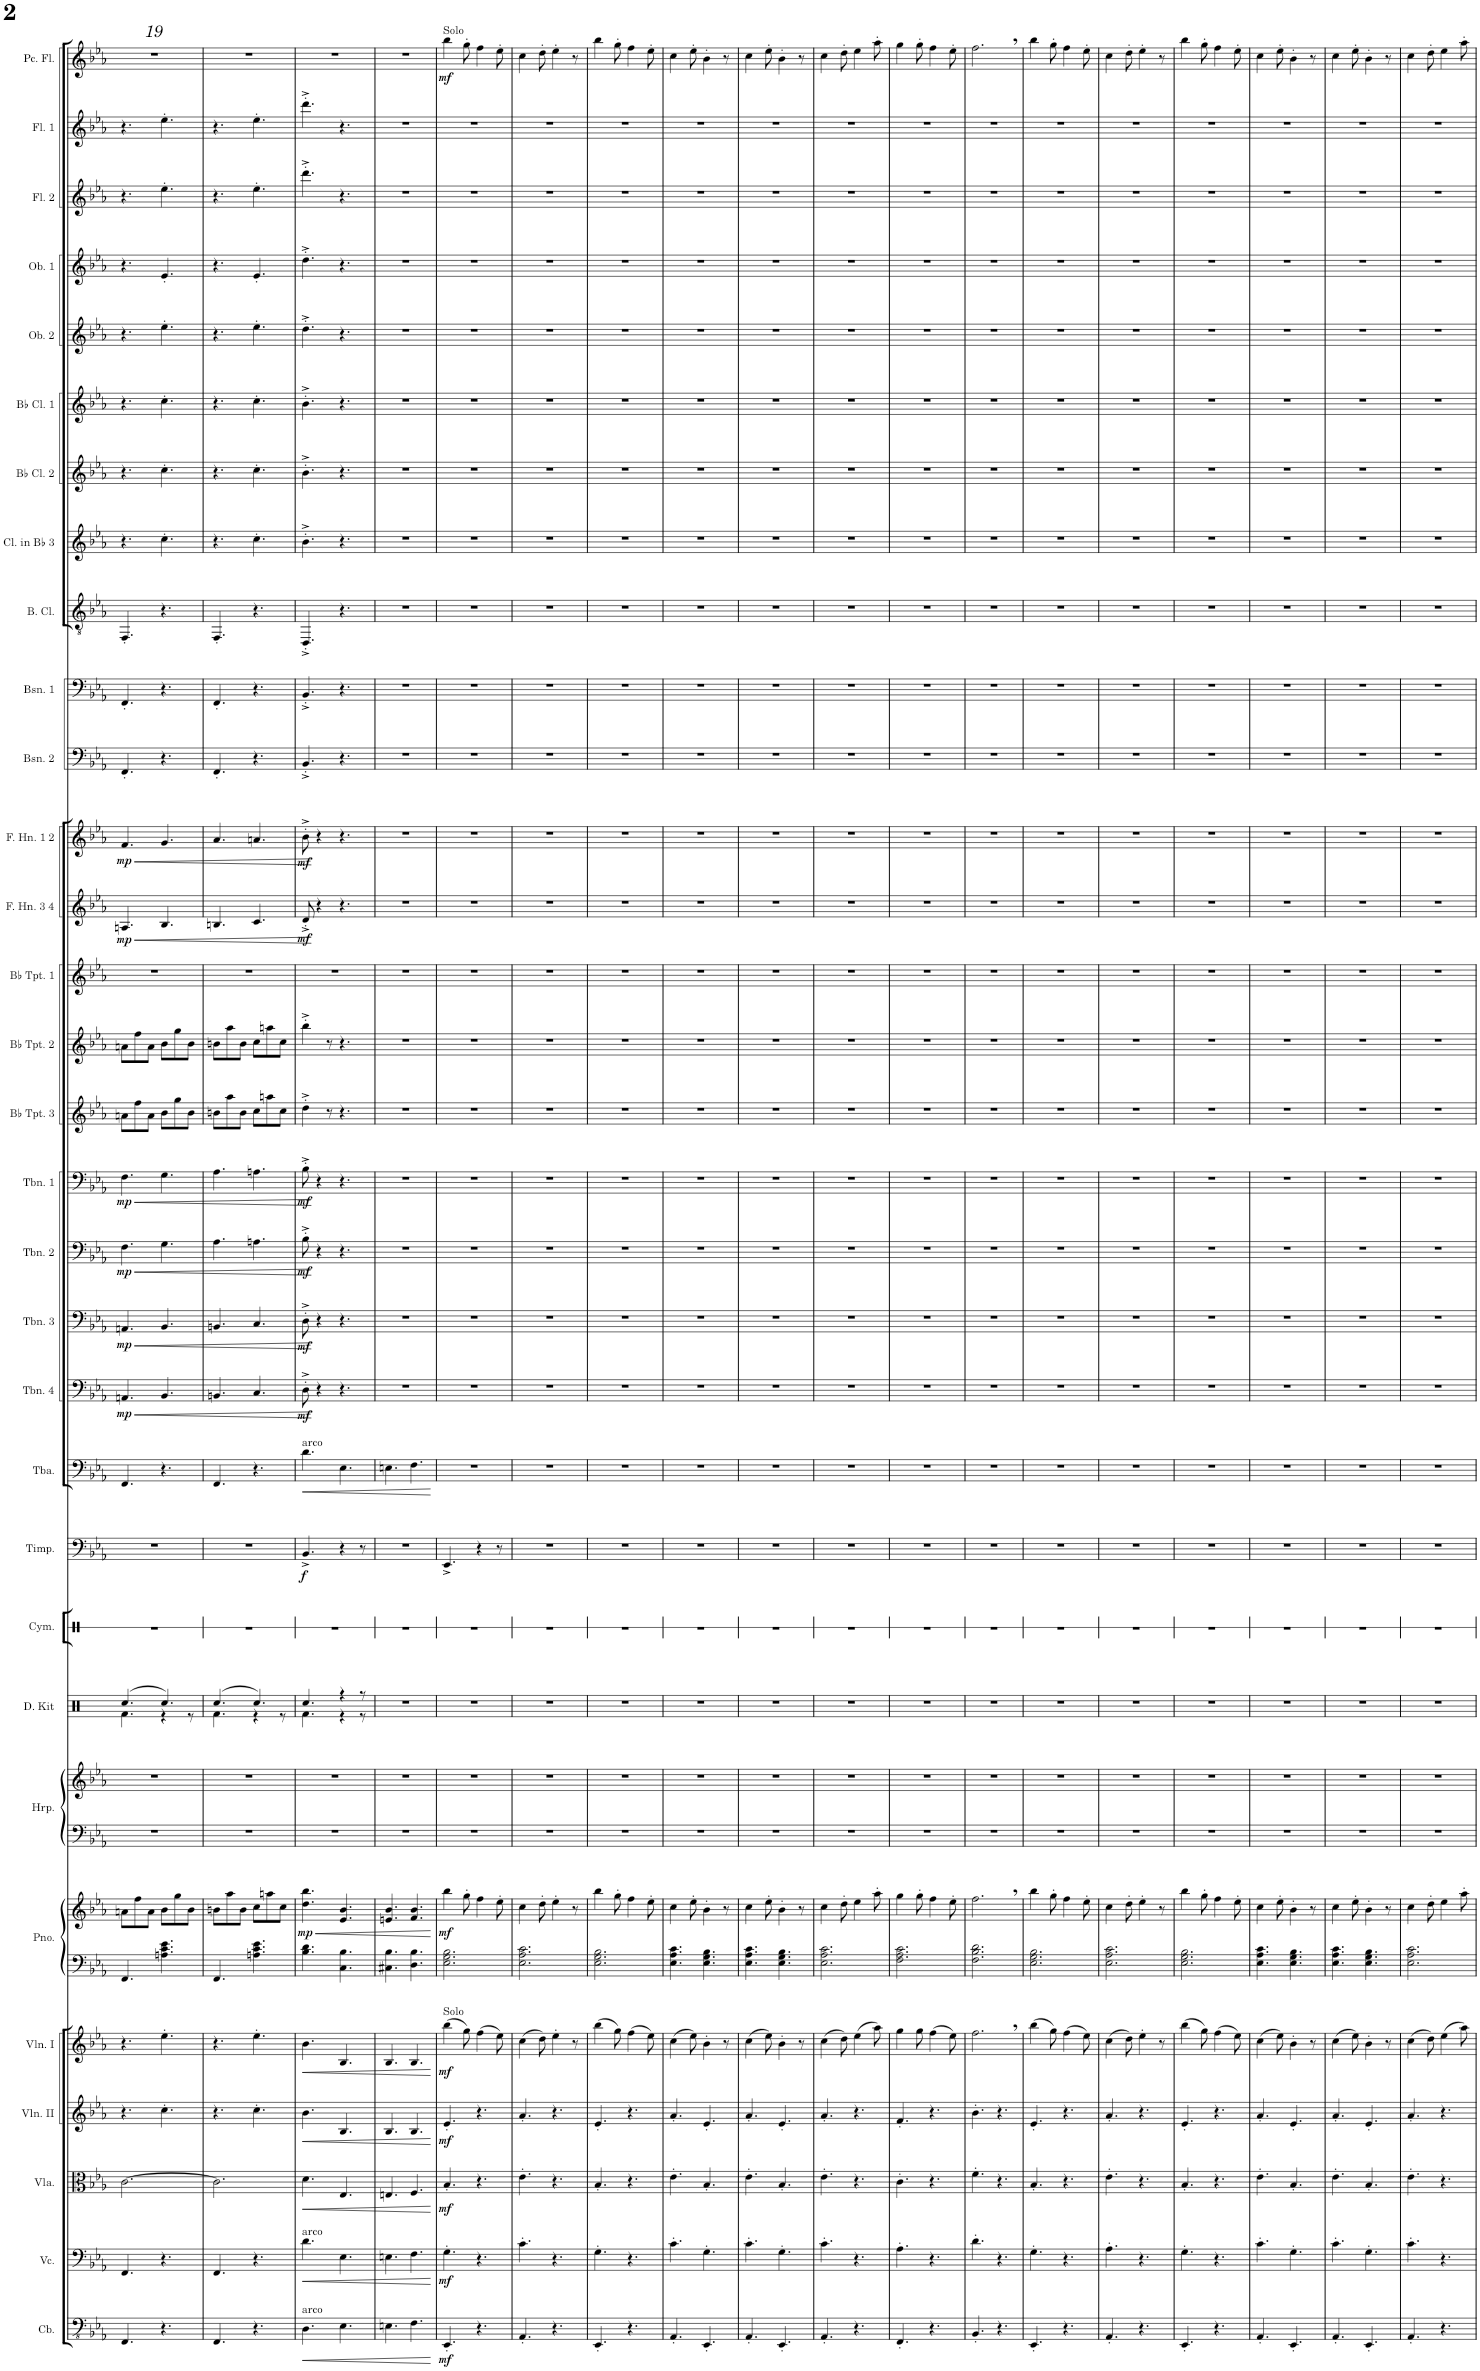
**kern	**dynam	**kern	**dynam	**kern	**dynam	**kern	**dynam	**kern	**dynam	**kern	**kern	**dynam	**kern	**kern	**kern	**kern	**kern	**dynam	**kern	**dynam	**kern	**dynam	**kern	**dynam	**kern	**dynam	**kern	**dynam	**kern	**kern	**kern	**kern	**dynam	**kern	**dynam	**kern	**kern	**kern	**kern	**kern	**kern	**kern	**kern	**kern	**kern	**kern	**dynam
*part31	*part31	*part30	*part30	*part29	*part29	*part28	*part28	*part27	*part27	*part26	*part26	*part26	*part25	*part25	*part24	*part23	*part22	*part22	*part21	*part21	*part20	*part20	*part19	*part19	*part18	*part18	*part17	*part17	*part16	*part15	*part14	*part13	*part13	*part12	*part12	*part11	*part10	*part9	*part8	*part7	*part6	*part5	*part4	*part3	*part2	*part1	*part1
*staff33	*staff33	*staff32	*staff32	*staff31	*staff31	*staff30	*staff30	*staff29	*staff29	*staff28	*staff27	*staff27/28	*staff26	*staff25	*staff24	*staff23	*staff22	*staff22	*staff21	*staff21	*staff20	*staff20	*staff19	*staff19	*staff18	*staff18	*staff17	*staff17	*staff16	*staff15	*staff14	*staff13	*staff13	*staff12	*staff12	*staff11	*staff10	*staff9	*staff8	*staff7	*staff6	*staff5	*staff4	*staff3	*staff2	*staff1	*staff1
*I"Contrabass	*	*I"Violoncello	*	*I"Viola	*	*I"Violin II	*	*I"Violin I	*	*I"Piano	*	*	*I"Harp	*	*I"Drum Kit	*I"Cymbals	*I"Timpani	*	*I"Tuba	*	*I"Trombone 4	*	*I"Trombone 3	*	*I"Trombone 2	*	*I"Trombone 1	*	*I"Bb Trumpet 3	*I"Bb Trumpet 2	*I"Bb Trumpet 1	*I"Horn in F 3 4	*	*I"Horn in F 1 2	*	*I"Bassoon 2	*I"Bassoon 1	*I"Bass Clarinet	*I"Clarinet in Bb 3	*I"Bb Clarinet 2	*I"Bb Clarinet 1	*I"Oboe 2	*I"Oboe 1	*I"Flute 2	*I"Flute 1	*I"Piccolo/Flute	*
*I'Cb.	*	*I'Vc.	*	*I'Vla.	*	*I'Vln. II	*	*I'Vln. I	*	*I'Pno.	*	*	*I'Hrp.	*	*I'D. Kit	*I'Cym.	*I'Timp.	*	*I'Tba.	*	*I'Tbn. 4	*	*I'Tbn. 3	*	*I'Tbn. 2	*	*I'Tbn. 1	*	*I'Bb Tpt. 3	*I'Bb Tpt. 2	*I'Bb Tpt. 1	*	*	*	*	*I'Bsn. 2	*I'Bsn. 1	*I'B. Cl.	*I'Cl. in Bb 3	*I'Bb Cl. 2	*I'Bb Cl. 1	*I'Ob. 2	*I'Ob. 1	*I'Fl. 2	*I'Fl. 1	*I'Pc. Fl.	*
!!LO:PB:g=z
*clefFv4	*	*clefF4	*	*clefC3	*	*clefG2	*	*clefG2	*	*clefF4	*clefG2	*	*clefF4	*clefG2	*clefX	*clefX	*clefF4	*	*clefF4	*	*clefF4	*	*clefF4	*	*clefF4	*	*clefF4	*	*clefG2	*clefG2	*clefG2	*clefG2	*	*clefG2	*	*clefF4	*clefF4	*clefGv2	*clefG2	*clefG2	*clefG2	*clefG2	*clefG2	*clefG2	*clefG2	*clefG2	*
*	*	*	*	*	*	*	*	*	*	*	*	*	*	*	*	*	*	*	*	*	*	*	*	*	*	*	*	*	*Trd1c2	*Trd1c2	*Trd1c2	*Trd4c7	*	*Trd4c7	*	*	*	*Trd8c14	*Trd1c2	*Trd1c2	*Trd1c2	*	*	*	*	*	*
*k[b-e-a-]	*	*k[b-e-a-]	*	*k[b-e-a-]	*	*k[b-e-a-]	*	*k[b-e-a-]	*	*k[b-e-a-]	*k[b-e-a-]	*	*k[b-e-a-]	*k[b-e-a-]	*k[]	*k[]	*k[b-e-a-]	*	*k[b-e-a-]	*	*k[b-e-a-]	*	*k[b-e-a-]	*	*k[b-e-a-]	*	*k[b-e-a-]	*	*k[b-e-a-]	*k[b-e-a-]	*k[b-e-a-]	*k[b-e-a-]	*	*k[b-e-a-]	*	*k[b-e-a-]	*k[b-e-a-]	*k[b-e-a-]	*k[b-e-a-]	*k[b-e-a-]	*k[b-e-a-]	*k[b-e-a-]	*k[b-e-a-]	*k[b-e-a-]	*k[b-e-a-]	*k[b-e-a-]	*
*M6/8	*	*M6/8	*	*M6/8	*	*M6/8	*	*M6/8	*	*M6/8	*M6/8	*	*M6/8	*M6/8	*M6/8	*M6/8	*M6/8	*	*M6/8	*	*M6/8	*	*M6/8	*	*M6/8	*	*M6/8	*	*M6/8	*M6/8	*M6/8	*M6/8	*	*M6/8	*	*M6/8	*M6/8	*M6/8	*M6/8	*M6/8	*M6/8	*M6/8	*M6/8	*M6/8	*M6/8	*M6/8	*
=19	=19	=19	=19	=19	=19	=19	=19	=19	=19	=19	=19	=19	=19	=19	=19	=19	=19	=19	=19	=19	=19	=19	=19	=19	=19	=19	=19	=19	=19	=19	=19	=19	=19	=19	=19	=19	=19	=19	=19	=19	=19	=19	=19	=19	=19	=19	=19
*	*	*	*	*	*	*	*	*	*	*	*	*	*	*	*^	*	*	*	*	*	*	*	*	*	*	*	*	*	*	*	*	*	*	*	*	*	*	*	*	*	*	*	*	*	*	*	*
!	!	!	!	!	!	!	!	!	!	!	!	!	!	!	!	!	!	!	!	!	!	!	!LO:HP:b	!	!LO:HP:b	!	!LO:HP:b	!	!LO:HP:b	!	!	!	!	!LO:HP:b	!	!LO:HP:b	!	!	!	!	!	!	!	!	!	!	!	!
!	!	!	!	!	!	!	!	!	!	!	!	!	!	!	!	!	!	!	!	!	!	!	!LO:DY:n=1:b	!	!LO:DY:n=1:b	!	!LO:DY:n=1:b	!	!LO:DY:n=1:b	!	!	!	!	!LO:DY:n=1:b	!	!LO:DY:n=1:b	!	!	!	!	!	!	!	!	!	!	!	!
4.FFF/	.	4.FF/	.	[2.c\	.	4.r	.	4.r	.	4.FF/	8an\L	.	2.r	2.r	(4.Rcc/	4.Rf\	2.r	2.r	.	4.FF/	.	4.AAn/	< mp	4.AAn/	< mp	4.F\	< mp	4.F\	< mp	8an\L	8an\L	2.r	4.An/	< mp	4.f/	< mp	4.FF'/	4.FF'/	4.FF'/	4.r	4.r	4.r	4.r	4.r	4.r	4.r	2.r	.
.	.	.	.	.	.	.	.	.	.	.	8ff\	.	.	.	.	.	.	.	.	.	.	.	.	.	.	.	.	.	.	8ff\	8ff\	.	.	.	.	.	.	.	.	.	.	.	.	.	.	.	.	.
.	.	.	.	.	.	.	.	.	.	.	8a\J	.	.	.	.	.	.	.	.	.	.	.	.	.	.	.	.	.	.	8a\J	8a\J	.	.	.	.	.	.	.	.	.	.	.	.	.	.	.	.	.
4.r	.	4.r	.	.	.	4.cc'\	.	4.ee-'\	.	4.An\ 4.c\ 4.e-\	8b-\L	.	.	.	4.Rcc/)	4r	.	.	.	4.r	.	4.BB-/	.	4.BB-/	.	4.G\	.	4.G\	.	8b-\L	8b-\L	.	4.B-/	.	4.g/	.	4.r	4.r	4.r	4.cc'\	4.cc'\	4.cc'\	4.ee-'\	4.e-'/	4.ee-'\	4.ee-'\	.	.
.	.	.	.	.	.	.	.	.	.	.	8gg\	.	.	.	.	.	.	.	.	.	.	.	.	.	.	.	.	.	.	8gg\	8gg\	.	.	.	.	.	.	.	.	.	.	.	.	.	.	.	.	.
.	.	.	.	.	.	.	.	.	.	.	8b-\J	.	.	.	.	8r	.	.	.	.	.	.	.	.	.	.	.	.	.	8b-\J	8b-\J	.	.	.	.	.	.	.	.	.	.	.	.	.	.	.	.	.
=20	=20	=20	=20	=20	=20	=20	=20	=20	=20	=20	=20	=20	=20	=20	=20	=20	=20	=20	=20	=20	=20	=20	=20	=20	=20	=20	=20	=20	=20	=20	=20	=20	=20	=20	=20	=20	=20	=20	=20	=20	=20	=20	=20	=20	=20	=20	=20	=20
4.FFF/	.	4.FF/	.	2.c\]	.	4.r	.	4.r	.	4.FF/	8bn\L	.	2.r	2.r	(4.Rcc/	4.Rf\	2.r	2.r	.	4.FF/	.	4.BBn/	.	4.BBn/	.	4.A-\	.	4.A-\	.	8bn\L	8bn\L	2.r	4.Bn/	.	4.a-/	.	4.FF'/	4.FF'/	4.FF'/	4.r	4.r	4.r	4.r	4.r	4.r	4.r	2.r	.
.	.	.	.	.	.	.	.	.	.	.	8aa-\	.	.	.	.	.	.	.	.	.	.	.	.	.	.	.	.	.	.	8aa-\	8aa-\	.	.	.	.	.	.	.	.	.	.	.	.	.	.	.	.	.
.	.	.	.	.	.	.	.	.	.	.	8b\J	.	.	.	.	.	.	.	.	.	.	.	.	.	.	.	.	.	.	8b\J	8b\J	.	.	.	.	.	.	.	.	.	.	.	.	.	.	.	.	.
4.r	.	4.r	.	.	.	4.cc'\	.	4.ee-'\	.	4.An\ 4.c\ 4.e-\	8cc\L	.	.	.	4.Rcc/)	4r	.	.	.	4.r	.	4.C/	.	4.C/	.	4.An\	.	4.An\	.	8cc\L	8cc\L	.	4.c/	.	4.an/	.	4.r	4.r	4.r	4.cc'\	4.cc'\	4.cc'\	4.ee-'\	4.e-'/	4.ee-'\	4.ee-'\	.	.
.	.	.	.	.	.	.	.	.	.	.	8aan\	.	.	.	.	.	.	.	.	.	.	.	.	.	.	.	.	.	.	8aan\	8aan\	.	.	.	.	.	.	.	.	.	.	.	.	.	.	.	.	.
.	.	.	.	.	.	.	.	.	.	.	8cc\J	.	.	.	.	8r	.	.	.	.	.	.	.	.	.	.	.	.	.	8cc\J	8cc\J	.	.	.	.	.	.	.	.	.	.	.	.	.	.	.	.	.
=21	=21	=21	=21	=21	=21	=21	=21	=21	=21	=21	=21	=21	=21	=21	=21	=21	=21	=21	=21	=21	=21	=21	=21	=21	=21	=21	=21	=21	=21	=21	=21	=21	=21	=21	=21	=21	=21	=21	=21	=21	=21	=21	=21	=21	=21	=21	=21	=21
!	!	!	!	!	!	!	!	!	!	!	!	!	!	!	!	!	!	!	!	!LO:TX:a:t=arco	!	!	!	!	!	!	!	!	!	!	!	!	!	!	!	!	!	!	!	!	!	!	!	!	!	!	!	!
!	!	!LO:TX:a:t=arco	!	!	!	!	!	!	!	!	!	!	!	!	!	!	!	!	!	!	!	!	!	!	!	!	!	!	!	!	!	!	!	!	!	!	!	!	!	!	!	!	!	!	!	!	!	!
!LO:TX:a:t=arco	!	!	!	!	!	!	!	!	!	!	!	!	!	!	!	!	!	!	!	!	!	!	!	!	!	!	!	!	!	!	!	!	!	!	!	!	!	!	!	!	!	!	!	!	!	!	!	!
!	!LO:HP:b	!	!LO:HP:b	!	!LO:HP:b	!	!LO:HP:b	!	!LO:HP:b	!	!	!LO:HP:b	!	!	!	!	!	!	!	!	!LO:HP:b	!	!	!	!	!	!	!	!	!	!	!	!	!	!	!	!	!	!	!	!	!	!	!	!	!	!	!
!	!	!	!	!	!	!	!	!	!	!	!	!LO:DY:n=1:b	!	!	!	!	!	!	!LO:DY:b	!	!	!	!LO:DY:b	!	!LO:DY:b	!	!LO:DY:b	!	!LO:DY:b	!	!	!	!	!LO:DY:b	!	!LO:DY:b	!	!	!	!	!	!	!	!	!	!	!	!
4.DD\	<	4.d\	<	4.d\	<	4.b-\	<	4.b-\	<	4.B-\ 4.d\	4.dd\ 4.bb-\	< mp	2.r	2.r	4.Rcc/	4.Rf\	2.r	4.BB-^/	f	4.d\	<	8D'^\	mf	8D'^\	mf	8B-'^\	mf	8B-'^\	mf	4dd'^\	4bb-'^\	2.r	8d'^/	mf	8b-'^\	mf	4.BB-'^/	4.BB-'^/	4.DD'^/	4.b-'^\	4.b-'^\	4.b-'^\	4.dd'^\	4.dd'^\	4.ddd'^\	4.ddd'^\	2.r	.
.	.	.	.	.	.	.	.	.	.	.	.	.	.	.	.	.	.	.	.	.	.	4r	[	4r	[	4r	[	4r	[	.	.	.	4r	[	4r	[	.	.	.	.	.	.	.	.	.	.	.	.
.	.	.	.	.	.	.	.	.	.	.	.	.	.	.	.	.	.	.	.	.	.	.	.	.	.	.	.	.	.	8r	8r	.	.	.	.	.	.	.	.	.	.	.	.	.	.	.	.	.
4.EE-\	.	4.E-\	.	4.E-/	.	4.B-/	.	4.B-/	.	4.C\ 4.B-\	4.e-/ 4.b-/	.	.	.	4r	4r	.	4r	.	4.E-\	.	4.r	.	4.r	.	4.r	.	4.r	.	4.r	4.r	.	4.r	.	4.r	.	4.r	4.r	4.r	4.r	4.r	4.r	4.r	4.r	4.r	4.r	.	.
.	.	.	.	.	.	.	.	.	.	.	.	.	.	.	8r	8r	.	8r	.	.	.	.	.	.	.	.	.	.	.	.	.	.	.	.	.	.	.	.	.	.	.	.	.	.	.	.	.	.
*	*	*	*	*	*	*	*	*	*	*	*	*	*	*	*v	*v	*	*	*	*	*	*	*	*	*	*	*	*	*	*	*	*	*	*	*	*	*	*	*	*	*	*	*	*	*	*	*	*
=22	=22	=22	=22	=22	=22	=22	=22	=22	=22	=22	=22	=22	=22	=22	=22	=22	=22	=22	=22	=22	=22	=22	=22	=22	=22	=22	=22	=22	=22	=22	=22	=22	=22	=22	=22	=22	=22	=22	=22	=22	=22	=22	=22	=22	=22	=22	=22
4.EEn\	.	4.En\	.	4.En/	.	4.B-/	.	4.B-/	.	4.C#X\ 4.B-\	4.en/ 4.b-/	.	2.r	2.r	2.r	2.r	2.r	.	4.En\	.	2.r	.	2.r	.	2.r	.	2.r	.	2.r	2.r	2.r	2.r	.	2.r	.	2.r	2.r	2.r	2.r	2.r	2.r	2.r	2.r	2.r	2.r	2.r	.
4.FF\	.	4.F\	.	4.F/	.	4.B-/	.	4.B-/	.	4.D\ 4.B-\	4.f/ 4.b-/	.	.	.	.	.	.	.	4.F\	.	.	.	.	.	.	.	.	.	.	.	.	.	.	.	.	.	.	.	.	.	.	.	.	.	.	.	.
.	[	.	[	.	[	.	[	.	[	.	.	[	.	.	.	.	.	.	.	[	.	.	.	.	.	.	.	.	.	.	.	.	.	.	.	.	.	.	.	.	.	.	.	.	.	.	.
=23	=23	=23	=23	=23	=23	=23	=23	=23	=23	=23	=23	=23	=23	=23	=23	=23	=23	=23	=23	=23	=23	=23	=23	=23	=23	=23	=23	=23	=23	=23	=23	=23	=23	=23	=23	=23	=23	=23	=23	=23	=23	=23	=23	=23	=23	=23	=23
!	!	!	!	!	!	!	!	!	!	!	!	!	!	!	!	!	!	!	!	!	!	!	!	!	!	!	!	!	!	!	!	!	!	!	!	!	!	!	!	!	!	!	!	!	!	!LO:TX:a:t=Solo	!
!	!	!	!	!	!	!	!	!LO:TX:a:t=Solo	!	!	!	!	!	!	!	!	!	!	!	!	!	!	!	!	!	!	!	!	!	!	!	!	!	!	!	!	!	!	!	!	!	!	!	!	!	!	!
!	!LO:DY:b	!	!LO:DY:b	!	!LO:DY:b	!	!LO:DY:b	!	!LO:DY:b	!	!	!LO:DY:b	!	!	!	!	!	!	!	!	!	!	!	!	!	!	!	!	!	!	!	!	!	!	!	!	!	!	!	!	!	!	!	!	!	!	!LO:DY:b
4.EEE-'/	mf	4.G'\	mf	4.B-'/	mf	4.e-'/	mf	(4bb-\	mf	2.E-\ 2.G\ 2.B-\	4bb-\	mf	2.r	2.r	2.r	2.r	4.EE-^/	.	2.r	.	2.r	.	2.r	.	2.r	.	2.r	.	2.r	2.r	2.r	2.r	.	2.r	.	2.r	2.r	2.r	2.r	2.r	2.r	2.r	2.r	2.r	2.r	4bb-\	mf
.	.	.	.	.	.	.	.	8gg\)	.	.	8gg'\	.	.	.	.	.	.	.	.	.	.	.	.	.	.	.	.	.	.	.	.	.	.	.	.	.	.	.	.	.	.	.	.	.	.	8gg'\	.
4.r	.	4.r	.	4.r	.	4.r	.	(4ff\	.	.	4ff\	.	.	.	.	.	4r	.	.	.	.	.	.	.	.	.	.	.	.	.	.	.	.	.	.	.	.	.	.	.	.	.	.	.	.	4ff\	.
.	.	.	.	.	.	.	.	8ee-\)	.	.	8ee-'\	.	.	.	.	.	8r	.	.	.	.	.	.	.	.	.	.	.	.	.	.	.	.	.	.	.	.	.	.	.	.	.	.	.	.	8ee-'\	.
=24	=24	=24	=24	=24	=24	=24	=24	=24	=24	=24	=24	=24	=24	=24	=24	=24	=24	=24	=24	=24	=24	=24	=24	=24	=24	=24	=24	=24	=24	=24	=24	=24	=24	=24	=24	=24	=24	=24	=24	=24	=24	=24	=24	=24	=24	=24	=24
4.AAA-'/	.	4.c'\	.	4.e-'\	.	4.a-'/	.	(4cc\	.	2.E-\ 2.A-\ 2.c\	4cc\	.	2.r	2.r	2.r	2.r	2.r	.	2.r	.	2.r	.	2.r	.	2.r	.	2.r	.	2.r	2.r	2.r	2.r	.	2.r	.	2.r	2.r	2.r	2.r	2.r	2.r	2.r	2.r	2.r	2.r	4cc\	.
.	.	.	.	.	.	.	.	8dd\)	.	.	8dd'\	.	.	.	.	.	.	.	.	.	.	.	.	.	.	.	.	.	.	.	.	.	.	.	.	.	.	.	.	.	.	.	.	.	.	8dd'\	.
4.r	.	4.r	.	4.r	.	4.r	.	4ee-'\	.	.	4ee-'\	.	.	.	.	.	.	.	.	.	.	.	.	.	.	.	.	.	.	.	.	.	.	.	.	.	.	.	.	.	.	.	.	.	.	4ee-'\	.
.	.	.	.	.	.	.	.	8r	.	.	8r	.	.	.	.	.	.	.	.	.	.	.	.	.	.	.	.	.	.	.	.	.	.	.	.	.	.	.	.	.	.	.	.	.	.	8r	.
=25	=25	=25	=25	=25	=25	=25	=25	=25	=25	=25	=25	=25	=25	=25	=25	=25	=25	=25	=25	=25	=25	=25	=25	=25	=25	=25	=25	=25	=25	=25	=25	=25	=25	=25	=25	=25	=25	=25	=25	=25	=25	=25	=25	=25	=25	=25	=25
4.EEE-'/	.	4.G'\	.	4.B-'/	.	4.e-'/	.	(4bb-\	.	2.E-\ 2.G\ 2.B-\	4bb-\	.	2.r	2.r	2.r	2.r	2.r	.	2.r	.	2.r	.	2.r	.	2.r	.	2.r	.	2.r	2.r	2.r	2.r	.	2.r	.	2.r	2.r	2.r	2.r	2.r	2.r	2.r	2.r	2.r	2.r	4bb-\	.
.	.	.	.	.	.	.	.	8gg\)	.	.	8gg'\	.	.	.	.	.	.	.	.	.	.	.	.	.	.	.	.	.	.	.	.	.	.	.	.	.	.	.	.	.	.	.	.	.	.	8gg'\	.
4.r	.	4.r	.	4.r	.	4.r	.	(4ff\	.	.	4ff\	.	.	.	.	.	.	.	.	.	.	.	.	.	.	.	.	.	.	.	.	.	.	.	.	.	.	.	.	.	.	.	.	.	.	4ff\	.
.	.	.	.	.	.	.	.	8ee-\)	.	.	8ee-'\	.	.	.	.	.	.	.	.	.	.	.	.	.	.	.	.	.	.	.	.	.	.	.	.	.	.	.	.	.	.	.	.	.	.	8ee-'\	.
=26	=26	=26	=26	=26	=26	=26	=26	=26	=26	=26	=26	=26	=26	=26	=26	=26	=26	=26	=26	=26	=26	=26	=26	=26	=26	=26	=26	=26	=26	=26	=26	=26	=26	=26	=26	=26	=26	=26	=26	=26	=26	=26	=26	=26	=26	=26	=26
4.AAA-'/	.	4.c'\	.	4.e-'\	.	4.a-'/	.	(4cc\	.	4.E-\ 4.A-\ 4.c\	4cc\	.	2.r	2.r	2.r	2.r	2.r	.	2.r	.	2.r	.	2.r	.	2.r	.	2.r	.	2.r	2.r	2.r	2.r	.	2.r	.	2.r	2.r	2.r	2.r	2.r	2.r	2.r	2.r	2.r	2.r	4cc\	.
.	.	.	.	.	.	.	.	8ee-\)	.	.	8ee-'\	.	.	.	.	.	.	.	.	.	.	.	.	.	.	.	.	.	.	.	.	.	.	.	.	.	.	.	.	.	.	.	.	.	.	8ee-'\	.
4.EEE-'/	.	4.G'\	.	4.B-'/	.	4.e-'/	.	4b-'\	.	4.E-\ 4.G\ 4.B-\	4b-'\	.	.	.	.	.	.	.	.	.	.	.	.	.	.	.	.	.	.	.	.	.	.	.	.	.	.	.	.	.	.	.	.	.	.	4b-'\	.
.	.	.	.	.	.	.	.	8r	.	.	8r	.	.	.	.	.	.	.	.	.	.	.	.	.	.	.	.	.	.	.	.	.	.	.	.	.	.	.	.	.	.	.	.	.	.	8r	.
=27	=27	=27	=27	=27	=27	=27	=27	=27	=27	=27	=27	=27	=27	=27	=27	=27	=27	=27	=27	=27	=27	=27	=27	=27	=27	=27	=27	=27	=27	=27	=27	=27	=27	=27	=27	=27	=27	=27	=27	=27	=27	=27	=27	=27	=27	=27	=27
4.AAA-'/	.	4.c'\	.	4.e-'\	.	4.a-'/	.	(4cc\	.	4.E-\ 4.A-\ 4.c\	4cc\	.	2.r	2.r	2.r	2.r	2.r	.	2.r	.	2.r	.	2.r	.	2.r	.	2.r	.	2.r	2.r	2.r	2.r	.	2.r	.	2.r	2.r	2.r	2.r	2.r	2.r	2.r	2.r	2.r	2.r	4cc\	.
.	.	.	.	.	.	.	.	8ee-\)	.	.	8ee-'\	.	.	.	.	.	.	.	.	.	.	.	.	.	.	.	.	.	.	.	.	.	.	.	.	.	.	.	.	.	.	.	.	.	.	8ee-'\	.
4.EEE-'/	.	4.G'\	.	4.B-'/	.	4.e-'/	.	4b-'\	.	4.E-\ 4.G\ 4.B-\	4b-'\	.	.	.	.	.	.	.	.	.	.	.	.	.	.	.	.	.	.	.	.	.	.	.	.	.	.	.	.	.	.	.	.	.	.	4b-'\	.
.	.	.	.	.	.	.	.	8r	.	.	8r	.	.	.	.	.	.	.	.	.	.	.	.	.	.	.	.	.	.	.	.	.	.	.	.	.	.	.	.	.	.	.	.	.	.	8r	.
=28	=28	=28	=28	=28	=28	=28	=28	=28	=28	=28	=28	=28	=28	=28	=28	=28	=28	=28	=28	=28	=28	=28	=28	=28	=28	=28	=28	=28	=28	=28	=28	=28	=28	=28	=28	=28	=28	=28	=28	=28	=28	=28	=28	=28	=28	=28	=28
4.AAA-'/	.	4.c'\	.	4.e-'\	.	4.a-'/	.	(4cc\	.	2.E-\ 2.A-\ 2.c\	4cc\	.	2.r	2.r	2.r	2.r	2.r	.	2.r	.	2.r	.	2.r	.	2.r	.	2.r	.	2.r	2.r	2.r	2.r	.	2.r	.	2.r	2.r	2.r	2.r	2.r	2.r	2.r	2.r	2.r	2.r	4cc\	.
.	.	.	.	.	.	.	.	8dd\)	.	.	8dd'\	.	.	.	.	.	.	.	.	.	.	.	.	.	.	.	.	.	.	.	.	.	.	.	.	.	.	.	.	.	.	.	.	.	.	8dd'\	.
4.r	.	4.r	.	4.r	.	4.r	.	(4ee-\	.	.	4ee-\	.	.	.	.	.	.	.	.	.	.	.	.	.	.	.	.	.	.	.	.	.	.	.	.	.	.	.	.	.	.	.	.	.	.	4ee-\	.
.	.	.	.	.	.	.	.	8aa-\)	.	.	8aa-'\	.	.	.	.	.	.	.	.	.	.	.	.	.	.	.	.	.	.	.	.	.	.	.	.	.	.	.	.	.	.	.	.	.	.	8aa-'\	.
=29	=29	=29	=29	=29	=29	=29	=29	=29	=29	=29	=29	=29	=29	=29	=29	=29	=29	=29	=29	=29	=29	=29	=29	=29	=29	=29	=29	=29	=29	=29	=29	=29	=29	=29	=29	=29	=29	=29	=29	=29	=29	=29	=29	=29	=29	=29	=29
4.FFF'/	.	4.A-'\	.	4.c'\	.	4.f'/	.	4gg\	.	2.F\ 2.A-\ 2.c\	4gg\	.	2.r	2.r	2.r	2.r	2.r	.	2.r	.	2.r	.	2.r	.	2.r	.	2.r	.	2.r	2.r	2.r	2.r	.	2.r	.	2.r	2.r	2.r	2.r	2.r	2.r	2.r	2.r	2.r	2.r	4gg\	.
.	.	.	.	.	.	.	.	8gg\	.	.	8gg'\	.	.	.	.	.	.	.	.	.	.	.	.	.	.	.	.	.	.	.	.	.	.	.	.	.	.	.	.	.	.	.	.	.	.	8gg'\	.
4.r	.	4.r	.	4.r	.	4.r	.	(4ff\	.	.	4ff\	.	.	.	.	.	.	.	.	.	.	.	.	.	.	.	.	.	.	.	.	.	.	.	.	.	.	.	.	.	.	.	.	.	.	4ff\	.
.	.	.	.	.	.	.	.	8ee-\)	.	.	8ee-'\	.	.	.	.	.	.	.	.	.	.	.	.	.	.	.	.	.	.	.	.	.	.	.	.	.	.	.	.	.	.	.	.	.	.	8ee-'\	.
=30	=30	=30	=30	=30	=30	=30	=30	=30	=30	=30	=30	=30	=30	=30	=30	=30	=30	=30	=30	=30	=30	=30	=30	=30	=30	=30	=30	=30	=30	=30	=30	=30	=30	=30	=30	=30	=30	=30	=30	=30	=30	=30	=30	=30	=30	=30	=30
4.BBB-'/	.	4.d'\	.	4.f'\	.	4.b-'\	.	2.ff,\	.	2.F\ 2.B-\ 2.d\	2.ff,\	.	2.r	2.r	2.r	2.r	2.r	.	2.r	.	2.r	.	2.r	.	2.r	.	2.r	.	2.r	2.r	2.r	2.r	.	2.r	.	2.r	2.r	2.r	2.r	2.r	2.r	2.r	2.r	2.r	2.r	2.ff,\	.
4.r	.	4.r	.	4.r	.	4.r	.	.	.	.	.	.	.	.	.	.	.	.	.	.	.	.	.	.	.	.	.	.	.	.	.	.	.	.	.	.	.	.	.	.	.	.	.	.	.	.	.
=31	=31	=31	=31	=31	=31	=31	=31	=31	=31	=31	=31	=31	=31	=31	=31	=31	=31	=31	=31	=31	=31	=31	=31	=31	=31	=31	=31	=31	=31	=31	=31	=31	=31	=31	=31	=31	=31	=31	=31	=31	=31	=31	=31	=31	=31	=31	=31
4.EEE-'/	.	4.G'\	.	4.B-'/	.	4.e-'/	.	(4bb-\	.	2.E-\ 2.G\ 2.B-\	4bb-\	.	2.r	2.r	2.r	2.r	2.r	.	2.r	.	2.r	.	2.r	.	2.r	.	2.r	.	2.r	2.r	2.r	2.r	.	2.r	.	2.r	2.r	2.r	2.r	2.r	2.r	2.r	2.r	2.r	2.r	4bb-\	.
.	.	.	.	.	.	.	.	8gg\)	.	.	8gg'\	.	.	.	.	.	.	.	.	.	.	.	.	.	.	.	.	.	.	.	.	.	.	.	.	.	.	.	.	.	.	.	.	.	.	8gg'\	.
4.r	.	4.r	.	4.r	.	4.r	.	(4ff\	.	.	4ff\	.	.	.	.	.	.	.	.	.	.	.	.	.	.	.	.	.	.	.	.	.	.	.	.	.	.	.	.	.	.	.	.	.	.	4ff\	.
.	.	.	.	.	.	.	.	8ee-\)	.	.	8ee-'\	.	.	.	.	.	.	.	.	.	.	.	.	.	.	.	.	.	.	.	.	.	.	.	.	.	.	.	.	.	.	.	.	.	.	8ee-'\	.
=32	=32	=32	=32	=32	=32	=32	=32	=32	=32	=32	=32	=32	=32	=32	=32	=32	=32	=32	=32	=32	=32	=32	=32	=32	=32	=32	=32	=32	=32	=32	=32	=32	=32	=32	=32	=32	=32	=32	=32	=32	=32	=32	=32	=32	=32	=32	=32
4.AAA-'/	.	4.A-'\	.	4.e-'\	.	4.a-'/	.	(4cc\	.	2.E-\ 2.A-\ 2.c\	4cc\	.	2.r	2.r	2.r	2.r	2.r	.	2.r	.	2.r	.	2.r	.	2.r	.	2.r	.	2.r	2.r	2.r	2.r	.	2.r	.	2.r	2.r	2.r	2.r	2.r	2.r	2.r	2.r	2.r	2.r	4cc\	.
.	.	.	.	.	.	.	.	8dd\)	.	.	8dd'\	.	.	.	.	.	.	.	.	.	.	.	.	.	.	.	.	.	.	.	.	.	.	.	.	.	.	.	.	.	.	.	.	.	.	8dd'\	.
4.r	.	4.r	.	4.r	.	4.r	.	4ee-'\	.	.	4ee-'\	.	.	.	.	.	.	.	.	.	.	.	.	.	.	.	.	.	.	.	.	.	.	.	.	.	.	.	.	.	.	.	.	.	.	4ee-'\	.
.	.	.	.	.	.	.	.	8r	.	.	8r	.	.	.	.	.	.	.	.	.	.	.	.	.	.	.	.	.	.	.	.	.	.	.	.	.	.	.	.	.	.	.	.	.	.	8r	.
=33	=33	=33	=33	=33	=33	=33	=33	=33	=33	=33	=33	=33	=33	=33	=33	=33	=33	=33	=33	=33	=33	=33	=33	=33	=33	=33	=33	=33	=33	=33	=33	=33	=33	=33	=33	=33	=33	=33	=33	=33	=33	=33	=33	=33	=33	=33	=33
4.EEE-'/	.	4.G'\	.	4.B-'/	.	4.e-'/	.	(4bb-\	.	2.E-\ 2.G\ 2.B-\	4bb-\	.	2.r	2.r	2.r	2.r	2.r	.	2.r	.	2.r	.	2.r	.	2.r	.	2.r	.	2.r	2.r	2.r	2.r	.	2.r	.	2.r	2.r	2.r	2.r	2.r	2.r	2.r	2.r	2.r	2.r	4bb-\	.
.	.	.	.	.	.	.	.	8gg\)	.	.	8gg'\	.	.	.	.	.	.	.	.	.	.	.	.	.	.	.	.	.	.	.	.	.	.	.	.	.	.	.	.	.	.	.	.	.	.	8gg'\	.
4.r	.	4.r	.	4.r	.	4.r	.	(4ff\	.	.	4ff\	.	.	.	.	.	.	.	.	.	.	.	.	.	.	.	.	.	.	.	.	.	.	.	.	.	.	.	.	.	.	.	.	.	.	4ff\	.
.	.	.	.	.	.	.	.	8ee-\)	.	.	8ee-'\	.	.	.	.	.	.	.	.	.	.	.	.	.	.	.	.	.	.	.	.	.	.	.	.	.	.	.	.	.	.	.	.	.	.	8ee-'\	.
=34	=34	=34	=34	=34	=34	=34	=34	=34	=34	=34	=34	=34	=34	=34	=34	=34	=34	=34	=34	=34	=34	=34	=34	=34	=34	=34	=34	=34	=34	=34	=34	=34	=34	=34	=34	=34	=34	=34	=34	=34	=34	=34	=34	=34	=34	=34	=34
4.AAA-'/	.	4.c'\	.	4.e-'\	.	4.a-'/	.	(4cc\	.	4.E-\ 4.A-\ 4.c\	4cc\	.	2.r	2.r	2.r	2.r	2.r	.	2.r	.	2.r	.	2.r	.	2.r	.	2.r	.	2.r	2.r	2.r	2.r	.	2.r	.	2.r	2.r	2.r	2.r	2.r	2.r	2.r	2.r	2.r	2.r	4cc\	.
.	.	.	.	.	.	.	.	8ee-\)	.	.	8ee-'\	.	.	.	.	.	.	.	.	.	.	.	.	.	.	.	.	.	.	.	.	.	.	.	.	.	.	.	.	.	.	.	.	.	.	8ee-'\	.
4.EEE-'/	.	4.G'\	.	4.B-'/	.	4.e-'/	.	4b-'\	.	4.E-\ 4.G\ 4.B-\	4b-'\	.	.	.	.	.	.	.	.	.	.	.	.	.	.	.	.	.	.	.	.	.	.	.	.	.	.	.	.	.	.	.	.	.	.	4b-'\	.
.	.	.	.	.	.	.	.	8r	.	.	8r	.	.	.	.	.	.	.	.	.	.	.	.	.	.	.	.	.	.	.	.	.	.	.	.	.	.	.	.	.	.	.	.	.	.	8r	.
=35	=35	=35	=35	=35	=35	=35	=35	=35	=35	=35	=35	=35	=35	=35	=35	=35	=35	=35	=35	=35	=35	=35	=35	=35	=35	=35	=35	=35	=35	=35	=35	=35	=35	=35	=35	=35	=35	=35	=35	=35	=35	=35	=35	=35	=35	=35	=35
4.AAA-'/	.	4.c'\	.	4.e-'\	.	4.a-'/	.	(4cc\	.	4.E-\ 4.A-\ 4.c\	4cc\	.	2.r	2.r	2.r	2.r	2.r	.	2.r	.	2.r	.	2.r	.	2.r	.	2.r	.	2.r	2.r	2.r	2.r	.	2.r	.	2.r	2.r	2.r	2.r	2.r	2.r	2.r	2.r	2.r	2.r	4cc\	.
.	.	.	.	.	.	.	.	8ee-\)	.	.	8ee-'\	.	.	.	.	.	.	.	.	.	.	.	.	.	.	.	.	.	.	.	.	.	.	.	.	.	.	.	.	.	.	.	.	.	.	8ee-'\	.
4.EEE-'/	.	4.G'\	.	4.B-'/	.	4.e-'/	.	4b-'\	.	4.E-\ 4.G\ 4.B-\	4b-'\	.	.	.	.	.	.	.	.	.	.	.	.	.	.	.	.	.	.	.	.	.	.	.	.	.	.	.	.	.	.	.	.	.	.	4b-'\	.
.	.	.	.	.	.	.	.	8r	.	.	8r	.	.	.	.	.	.	.	.	.	.	.	.	.	.	.	.	.	.	.	.	.	.	.	.	.	.	.	.	.	.	.	.	.	.	8r	.
=36	=36	=36	=36	=36	=36	=36	=36	=36	=36	=36	=36	=36	=36	=36	=36	=36	=36	=36	=36	=36	=36	=36	=36	=36	=36	=36	=36	=36	=36	=36	=36	=36	=36	=36	=36	=36	=36	=36	=36	=36	=36	=36	=36	=36	=36	=36	=36
4.AAA-'/	.	4.c'\	.	4.e-'\	.	4.a-'/	.	(4cc\	.	2.E-\ 2.A-\ 2.c\	4cc\	.	2.r	2.r	2.r	2.r	2.r	.	2.r	.	2.r	.	2.r	.	2.r	.	2.r	.	2.r	2.r	2.r	2.r	.	2.r	.	2.r	2.r	2.r	2.r	2.r	2.r	2.r	2.r	2.r	2.r	4cc\	.
.	.	.	.	.	.	.	.	8dd\)	.	.	8dd'\	.	.	.	.	.	.	.	.	.	.	.	.	.	.	.	.	.	.	.	.	.	.	.	.	.	.	.	.	.	.	.	.	.	.	8dd'\	.
4.r	.	4.r	.	4.r	.	4.r	.	(4ee-\	.	.	4ee-\	.	.	.	.	.	.	.	.	.	.	.	.	.	.	.	.	.	.	.	.	.	.	.	.	.	.	.	.	.	.	.	.	.	.	4ee-\	.
.	.	.	.	.	.	.	.	8aa-\)	.	.	8aa-'\	.	.	.	.	.	.	.	.	.	.	.	.	.	.	.	.	.	.	.	.	.	.	.	.	.	.	.	.	.	.	.	.	.	.	8aa-'\	.
=	=	=	=	=	=	=	=	=	=	=	=	=	=	=	=	=	=	=	=	=	=	=	=	=	=	=	=	=	=	=	=	=	=	=	=	=	=	=	=	=	=	=	=	=	=	=	=
*-	*-	*-	*-	*-	*-	*-	*-	*-	*-	*-	*-	*-	*-	*-	*-	*-	*-	*-	*-	*-	*-	*-	*-	*-	*-	*-	*-	*-	*-	*-	*-	*-	*-	*-	*-	*-	*-	*-	*-	*-	*-	*-	*-	*-	*-	*-	*-
